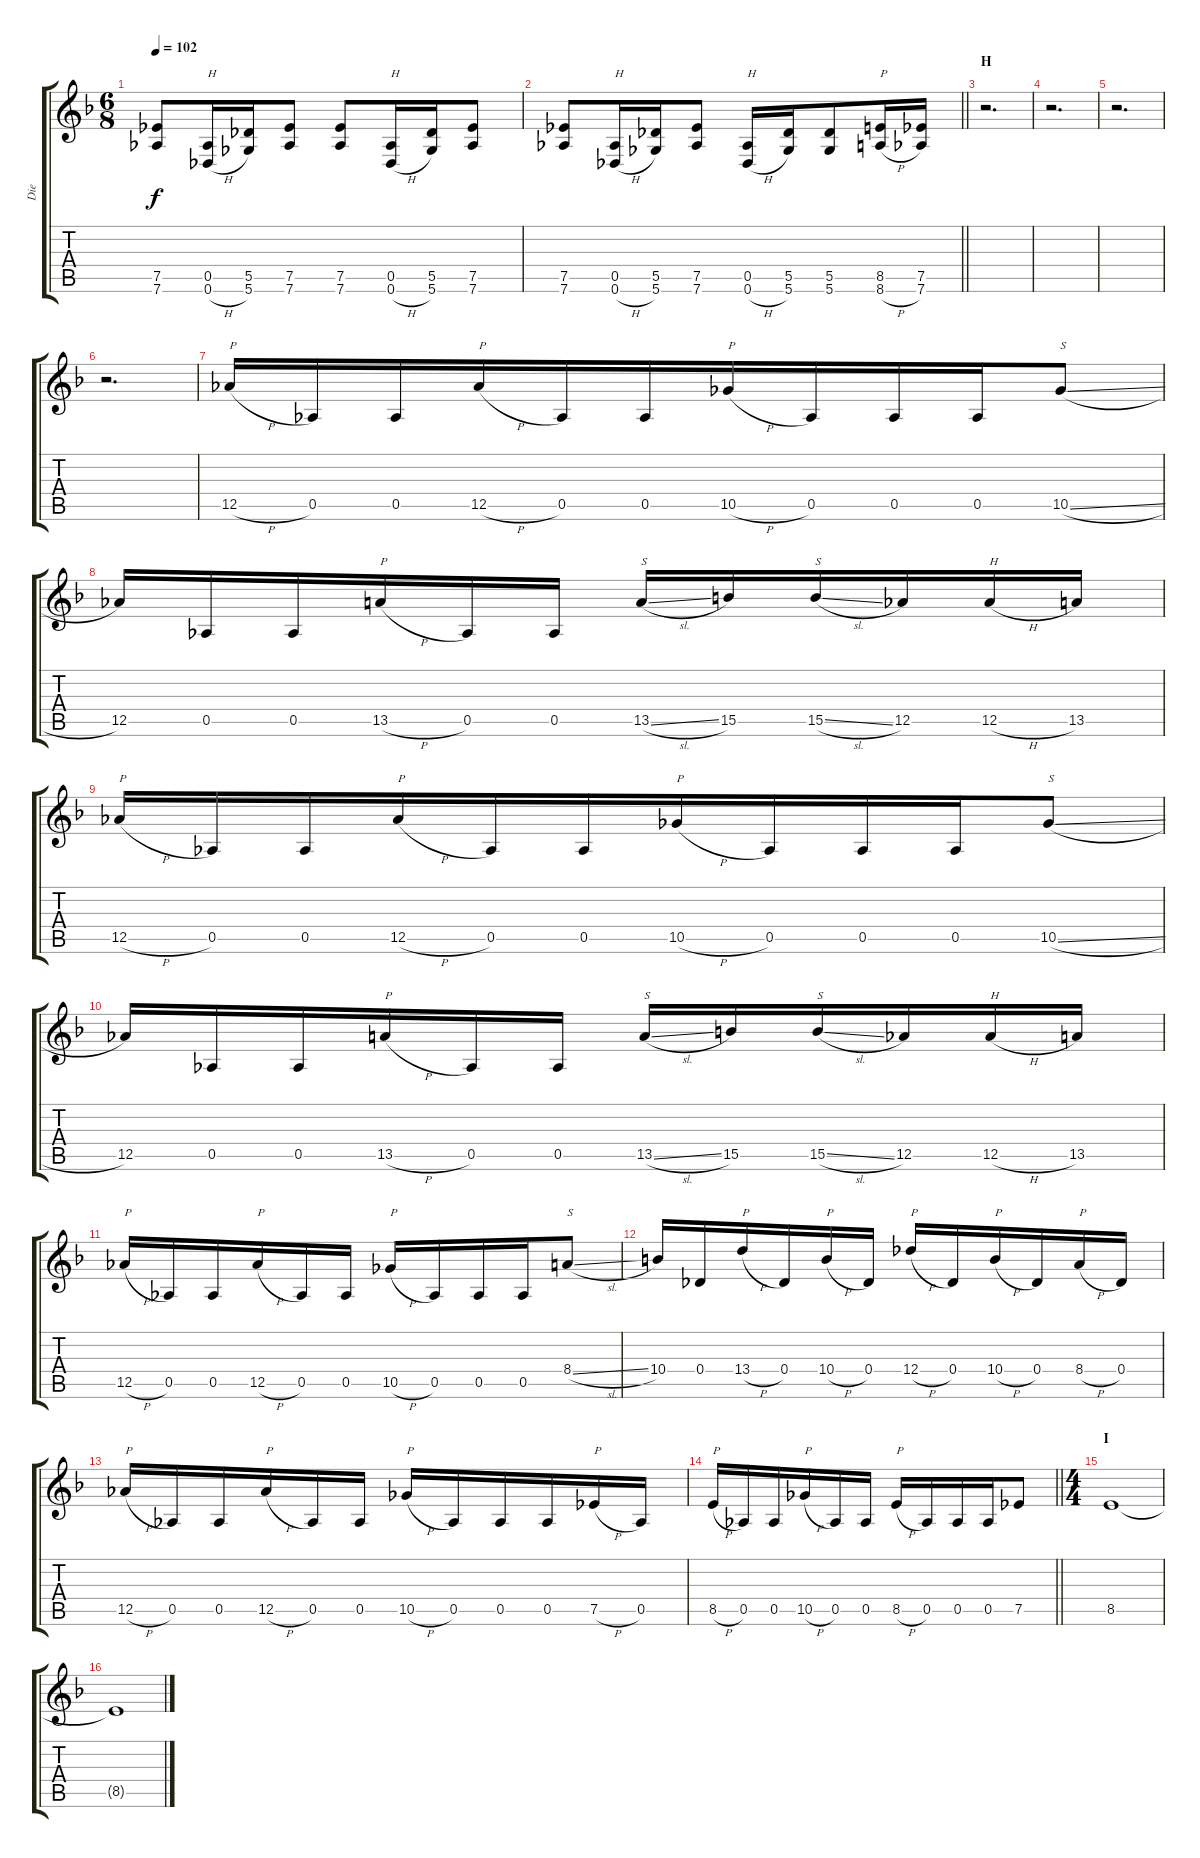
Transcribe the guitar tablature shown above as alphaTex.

\track ("Die" "Die") {instrument distortionguitar}
\staff {score tabs}
\tuning (Eb4 Bb3 Gb3 Db3 Ab2 Db2) {hide}
\ts (6 8)
\tempo 102
\clef g2
\ks f
(7.5 7.6).8{dy f beam merge} (0.5 0.6{h}).16{txt "H" beam merge} (5.5 5.6).16 (7.5 7.6).8 (7.5 7.6).8{beam merge} (0.5 0.6{h}).16{txt "H" beam merge} (5.5 5.6).16 (7.5 7.6).8 |
\barLineRight lightlight
(7.5 7.6).8{beam merge} (0.5 0.6{h}).16{txt "H" beam merge} (5.5 5.6).16 (7.5 7.6).8 (0.5 0.6{h}).16{txt "H"} (5.5 5.6).16{beam merge} (5.5 5.6).8 (8.5 8.6{h}).16{txt "P" beam merge} (7.5 7.6).16 |
\section ("" "H")
r.2{d} |
r.2{d} |
r.2{d} |
r.2{d} |
12.5{h}.16{txt "P" beam merge} 0.5.16 0.5.16 12.5{h}.16{txt "P" beam merge} 0.5.16 0.5.16{beam merge} 10.5{h}.16{txt "P"} 0.5.16 0.5.16{beam merge} 0.5.16 10.5{sl}.8{txt "S"} |
12.5.16{beam merge} 0.5.16 0.5.16 13.5{h}.16{txt "P" beam merge} 0.5.16 0.5.16 13.5{sl}.16{txt "S" beam merge} 15.5.16 15.5{sl}.16{txt "S"} 12.5.16{beam merge} 12.5{h}.16{txt "H"} 13.5.16 |
12.5{h}.16{txt "P" beam merge} 0.5.16 0.5.16 12.5{h}.16{txt "P" beam merge} 0.5.16 0.5.16{beam merge} 10.5{h}.16{txt "P"} 0.5.16 0.5.16{beam merge} 0.5.16 10.5{sl}.8{txt "S"} |
12.5.16{beam merge} 0.5.16 0.5.16 13.5{h}.16{txt "P" beam merge} 0.5.16 0.5.16 13.5{sl}.16{txt "S" beam merge} 15.5.16 15.5{sl}.16{txt "S"} 12.5.16{beam merge} 12.5{h}.16{txt "H"} 13.5.16 |
12.5{h}.16{txt "P" beam merge} 0.5.16 0.5.16 12.5{h}.16{txt "P"} 0.5.16{beam merge} 0.5.16 10.5{h}.16{txt "P"} 0.5.16{beam merge} 0.5.16{beam merge} 0.5.16 8.4{sl}.8{txt "S"} |
10.4.16{beam merge} 0.4.16 13.4{h}.16{txt "P"} 0.4.16{beam merge} 10.4{h}.16{txt "P"} 0.4.16 12.4{h}.16{txt "P" beam merge} 0.4.16 10.4{h}.16{txt "P"} 0.4.16{beam merge} 8.4{h}.16{txt "P"} 0.4.16 |
12.5{h}.16{txt "P" beam merge} 0.5.16 0.5.16 12.5{h}.16{txt "P"} 0.5.16{beam merge} 0.5.16 10.5{h}.16{txt "P"} 0.5.16{beam merge} 0.5.16{beam merge} 0.5.16 7.5{h}.16{txt "P"} 0.5.16 |
\barLineRight lightlight
8.5{h}.16{txt "P" beam merge} 0.5.16 0.5.16 10.5{h}.16{txt "P" beam merge} 0.5.16 0.5.16 8.5{h}.16{txt "P" beam merge} 0.5.16 0.5.16 0.5.16 7.5.8 |
\ts (4 4)
\section ("" "I")
8.5.1 |
8.5{t}.1{volume 0}
